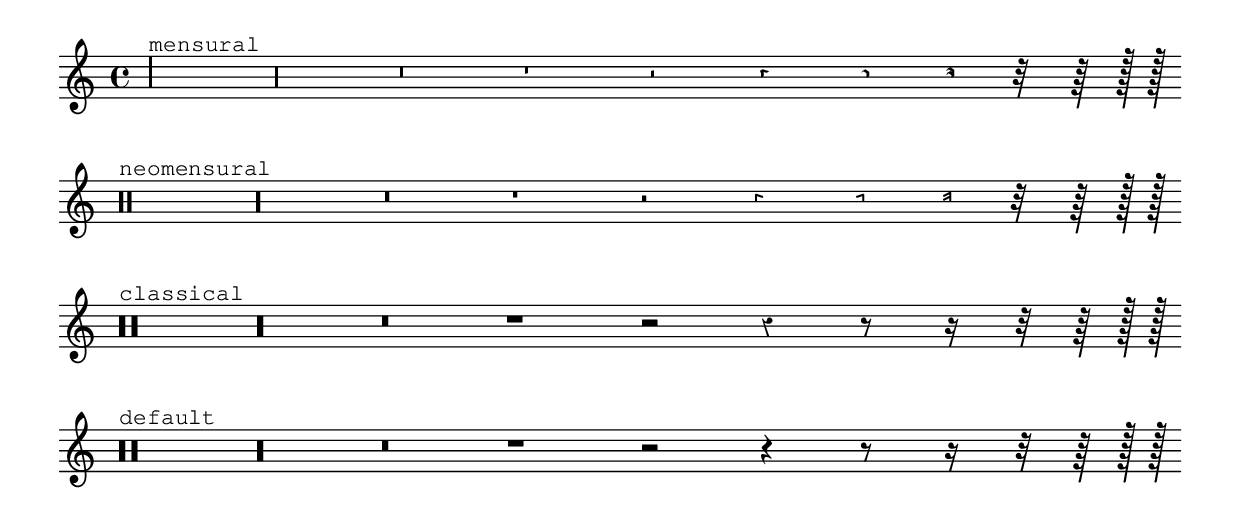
%% Do not edit this file; it is auto-generated from LSR http://lsr.dsi.unimi.it
%% This file is in the public domain.
%% Tags: rhythms, ancient-notation, tweaks-and-overrides
\version "2.11.35"

\header { texidoc = "
Rests may be used in various styles.



" }
% begin verbatim
\layout {
    indent = 0.0
    raggedright = ##t
}

\context Staff \relative c {
    \set Score.timing = ##f
    \override Staff.Rest  #'style = #'mensural
    r\maxima^\markup \typewriter { mensural }
    r\longa r\breve r1 r2 r4 r8 r16 r32 r64 r128 r128
    \bar "" 

    \override Staff.Rest  #'style = #'neomensural
    r\maxima^\markup \typewriter { neomensural }
    r\longa r\breve r1 r2 r4 r8 r16 r32 r64 r128 r128
    \bar "" 

    \override Staff.Rest  #'style = #'classical
    r\maxima^\markup \typewriter { classical }
    r\longa r\breve r1 r2 r4 r8 r16 r32 r64 r128 r128
    \bar ""
    
    \override Staff.Rest  #'style = #'default
    r\maxima^\markup \typewriter { default }
    r\longa r\breve r1 r2 r4 r8 r16 r32 r64 r128 r128
    
}


